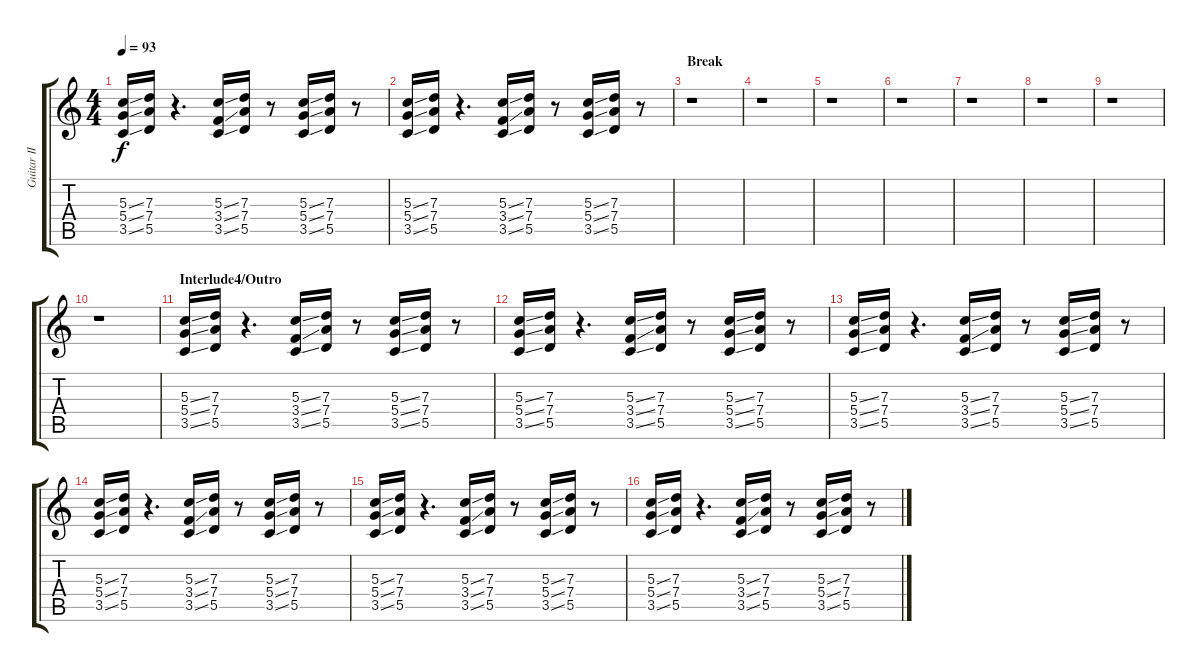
\track ("Guitar II - Bard Torstensen" "Guitar II ") {instrument overdrivenguitar}
\staff {score tabs}
\tuning (E4 B3 G3 D3 A2 D2) {hide}
\ts (4 4)
\tempo 93
\clef g2
\ks c
(5.3{ss} 5.4{ss} 3.5{ss}).16{dy f} (7.3 7.4 5.5).16 r.4{d} (5.3{ss} 3.4{ss} 3.5{ss}).16 (7.3 7.4 5.5).16 r.8 (5.3{ss} 5.4{ss} 3.5{ss}).16 (7.3 7.4 5.5).16 r.8 |
(5.3{ss} 5.4{ss} 3.5{ss}).16 (7.3 7.4 5.5).16 r.4{d} (5.3{ss} 3.4{ss} 3.5{ss}).16 (7.3 7.4 5.5).16 r.8 (5.3{ss} 5.4{ss} 3.5{ss}).16 (7.3 7.4 5.5).16 r.8 |
\section ("" "Break")
r.1 |
r.1 |
r.1 |
r.1 |
r.1 |
r.1 |
r.1 |
r.1 |
\section ("" "Interlude4/Outro")
(5.3{ss} 5.4{ss} 3.5{ss}).16 (7.3 7.4 5.5).16 r.4{d} (5.3{ss} 3.4{ss} 3.5{ss}).16 (7.3 7.4 5.5).16 r.8 (5.3{ss} 5.4{ss} 3.5{ss}).16 (7.3 7.4 5.5).16 r.8 |
(5.3{ss} 5.4{ss} 3.5{ss}).16 (7.3 7.4 5.5).16 r.4{d} (5.3{ss} 3.4{ss} 3.5{ss}).16 (7.3 7.4 5.5).16 r.8 (5.3{ss} 5.4{ss} 3.5{ss}).16 (7.3 7.4 5.5).16 r.8 |
(5.3{ss} 5.4{ss} 3.5{ss}).16 (7.3 7.4 5.5).16 r.4{d} (5.3{ss} 3.4{ss} 3.5{ss}).16 (7.3 7.4 5.5).16 r.8 (5.3{ss} 5.4{ss} 3.5{ss}).16 (7.3 7.4 5.5).16 r.8 |
(5.3{ss} 5.4{ss} 3.5{ss}).16 (7.3 7.4 5.5).16 r.4{d} (5.3{ss} 3.4{ss} 3.5{ss}).16 (7.3 7.4 5.5).16 r.8 (5.3{ss} 5.4{ss} 3.5{ss}).16 (7.3 7.4 5.5).16 r.8 |
(5.3{ss} 5.4{ss} 3.5{ss}).16 (7.3 7.4 5.5).16 r.4{d} (5.3{ss} 3.4{ss} 3.5{ss}).16 (7.3 7.4 5.5).16 r.8 (5.3{ss} 5.4{ss} 3.5{ss}).16 (7.3 7.4 5.5).16 r.8 |
(5.3{ss} 5.4{ss} 3.5{ss}).16 (7.3 7.4 5.5).16 r.4{d} (5.3{ss} 3.4{ss} 3.5{ss}).16 (7.3 7.4 5.5).16 r.8 (5.3{ss} 5.4{ss} 3.5{ss}).16 (7.3 7.4 5.5).16 r.8
